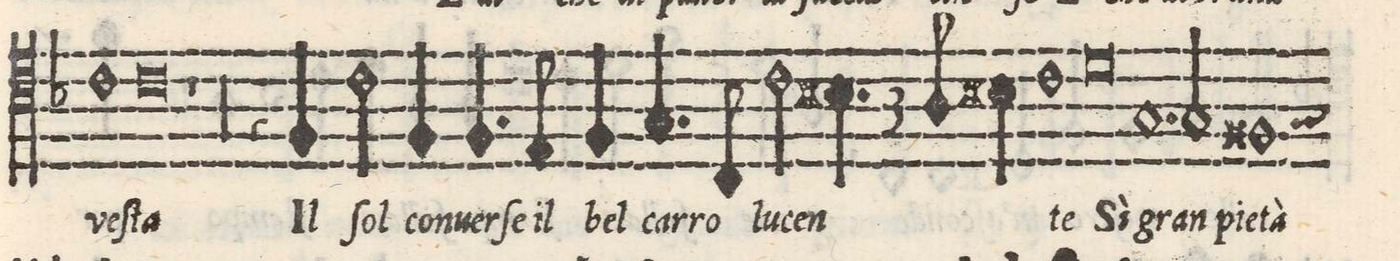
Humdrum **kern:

**kern	**text
*I"TENORE	*
*clefC4	*
*k[b-]	*
*met(C|)	*
*M2/1	*
1c	veſ-
0c	-ta
=10-	=10-
1r	.
=11-	=11-
00r	.
=12-	=12-
=13-	=13-
4r	.
4Fny/	Il
2c\	ſol
4F/	con-
4.F/	-uer-
8E/	-ſe_il
4F/	bel
=14-	=14-
4.G/	car-
8C/	-ro
2c\	lu-
3.Bn\	-cen-
6A/	.
3Bn\	.
=15-	=15-
1c	-te
0d	Sì
=16-	=16-
1.G	gran
=17-	=17-
2G/	pie-
1F#X	-tà
=18-	=18-
*-	*-
